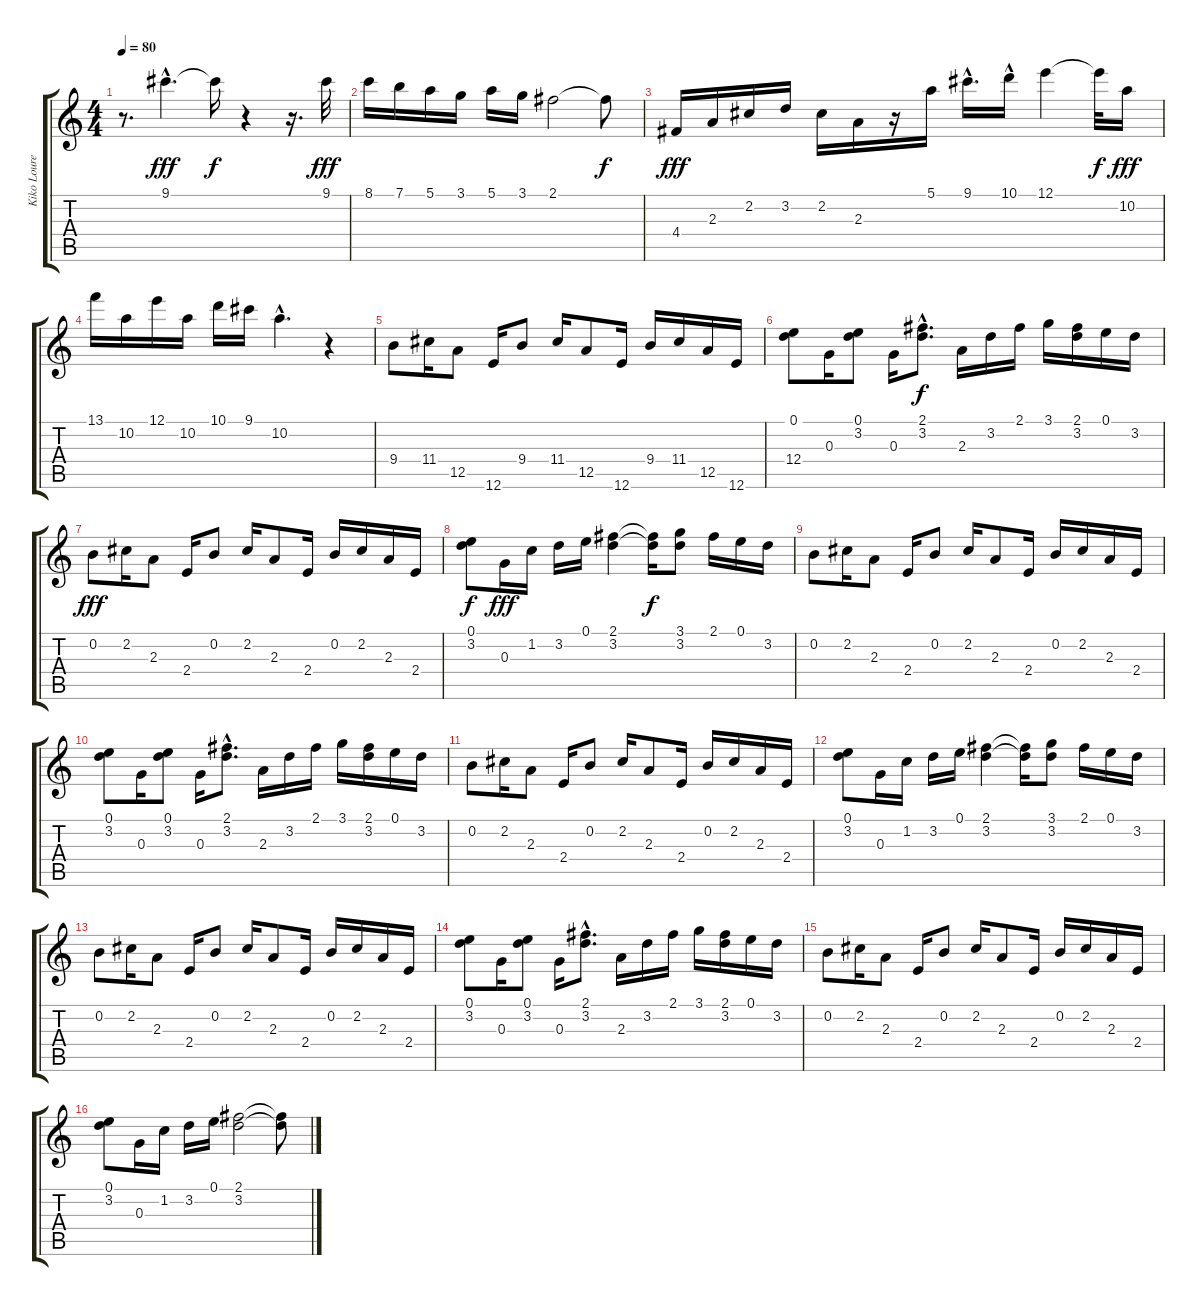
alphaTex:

\track ("Kiko Loureiro" "Kiko Loure") {instrument acousticguitarsteel}
\staff {score tabs}
\tuning (E4 B3 G3 D3 A2 E2) {hide}
\ts (4 4)
\tempo 80
\clef g2
\ks c
r.8{d dy fff instrument acousticguitarsteel} 9.1{hac}.4{d} 9.1{t}.16{dy f} r.4 r.16{d} 9.1.32{dy fff} |
8.1.16 7.1.16 5.1.16 3.1.16 5.1.16 3.1.16 2.1.2 2.1{t}.8{dy f} |
4.4.16{dy fff} 2.3.16 2.2.16 3.2.16 2.2.16 2.3.16 r.16 5.1.16 9.1{hac}.16{d} 10.1{hac}.16 12.1.4 12.1{t}.32{dy f} 10.2.16{dy fff} |
13.1.16 10.2.16 12.1.16 10.2.16 10.1.16 9.1.16 10.2{hac}.4{d} r.4 |
9.4.8 11.4.16 12.5.8 12.6.16 9.4.8 11.4.16 12.5.8 12.6.16 9.4.16 11.4.16 12.5.16 12.6.16 |
(0.1 12.4).8 0.3.16 (0.1 3.2).8 0.3.16 (2.1{hac} 3.2{hac}).8{d dy f} 2.3.16 3.2.16 2.1.16 3.1.16 (2.1 3.2).16 0.1.16 3.2.16 |
0.2.8{dy fff} 2.2.16 2.3.8 2.4.16 0.2.8 2.2.16 2.3.8 2.4.16 0.2.16 2.2.16 2.3.16 2.4.16 |
(0.1 3.2).8{dy f} 0.3.16{dy fff} 1.2.16 3.2.16 0.1.16 (2.1 3.2).4 (2.1{t} 3.2{t}).16{dy f} (3.1 3.2).8 2.1.16 0.1.16 3.2.16 |
0.2.8 2.2.16 2.3.8 2.4.16 0.2.8 2.2.16 2.3.8 2.4.16 0.2.16 2.2.16 2.3.16 2.4.16 |
(0.1 3.2).8 0.3.16 (0.1 3.2).8 0.3.16 (2.1{hac} 3.2{hac}).8{d} 2.3.16 3.2.16 2.1.16 3.1.16 (2.1 3.2).16 0.1.16 3.2.16 |
0.2.8 2.2.16 2.3.8 2.4.16 0.2.8 2.2.16 2.3.8 2.4.16 0.2.16 2.2.16 2.3.16 2.4.16 |
(0.1 3.2).8 0.3.16 1.2.16 3.2.16 0.1.16 (2.1 3.2).4 (2.1{t} 3.2{t}).16 (3.1 3.2).8 2.1.16 0.1.16 3.2.16 |
0.2.8 2.2.16 2.3.8 2.4.16 0.2.8 2.2.16 2.3.8 2.4.16 0.2.16 2.2.16 2.3.16 2.4.16 |
(0.1 3.2).8 0.3.16 (0.1 3.2).8 0.3.16 (2.1{hac} 3.2{hac}).8{d} 2.3.16 3.2.16 2.1.16 3.1.16 (2.1 3.2).16 0.1.16 3.2.16 |
0.2.8 2.2.16 2.3.8 2.4.16 0.2.8 2.2.16 2.3.8 2.4.16 0.2.16 2.2.16 2.3.16 2.4.16 |
(0.1 3.2).8 0.3.16 1.2.16 3.2.16 0.1.16 (2.1 3.2).2 (2.1{t} 3.2{t}).8
